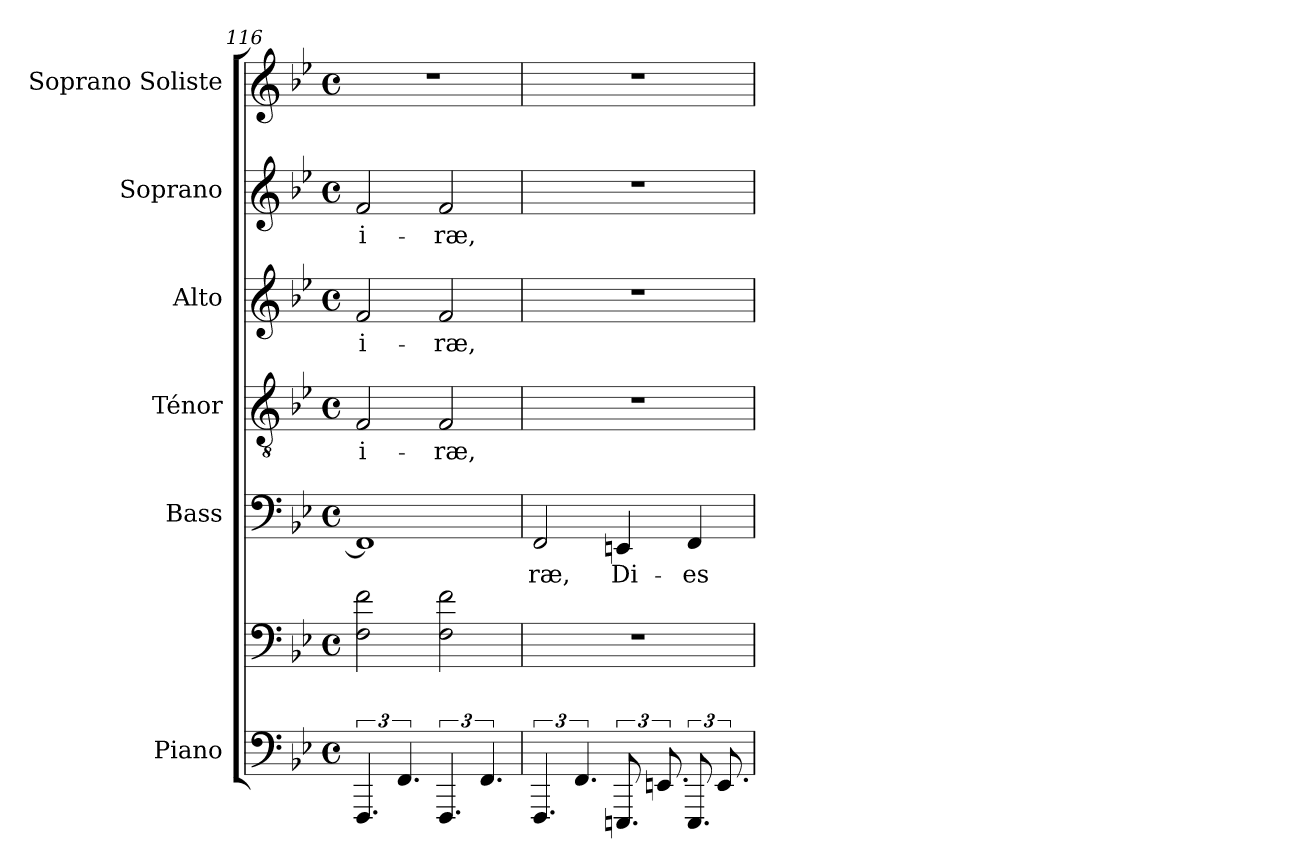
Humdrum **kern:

**kern	**kern	**kern	**text	**kern	**text	**kern	**text	**kern	**text	**kern
*part6	*part6	*part5	*part5	*part4	*part4	*part3	*part3	*part2	*part2	*part1
*staff7	*staff6	*staff5	*staff5	*staff4	*staff4	*staff3	*staff3	*staff2	*staff2	*staff1
*I"Piano	*	*I"Bass	*	*I"Ténor	*	*I"Alto	*	*I"Soprano	*	*I"Soprano Soliste
*I'Pno.	*	*I'B.	*	*I'T.	*	*I'A.	*	*I'S.	*	*
*clefF4	*clefF4	*clefF4	*	*clefGv2	*	*clefG2	*	*clefG2	*	*clefG2
*k[b-e-]	*k[b-e-]	*k[b-e-]	*	*k[b-e-]	*	*k[b-e-]	*	*k[b-e-]	*	*k[b-e-]
*M4/4	*M4/4	*M4/4	*	*M4/4	*	*M4/4	*	*M4/4	*	*M4/4
*met(c)	*met(c)	*met(c)	*	*met(c)	*	*met(c)	*	*met(c)	*	*met(c)
=116	=116	=116	=116	=116	=116	=116	=116	=116	=116	=116
6.FFF/	2F\ 2f\	1FF]	.	2F/	i-	2f/	i-	2f/	i-	1r
6.FF/	.	.	.	.	.	.	.	.	.	.
6.FFF/	2F\ 2f\	.	.	2F/	-ræ,	2f/	-ræ,	2f/	-ræ,	.
6.FF/	.	.	.	.	.	.	.	.	.	.
=117	=117	=117	=117	=117	=117	=117	=117	=117	=117	=117
6.FFF/	1r	2FF/	-ræ,	1r	.	1r	.	1r	.	1r
6.FF/	.	.	.	.	.	.	.	.	.	.
12.EEEn/	.	4EEn/	Di-	.	.	.	.	.	.	.
12.EEn/	.	.	.	.	.	.	.	.	.	.
12.EEE/	.	4FF/	-es	.	.	.	.	.	.	.
12.EE/	.	.	.	.	.	.	.	.	.	.
=	=	=	=	=	=	=	=	=	=	=
*-	*-	*-	*-	*-	*-	*-	*-	*-	*-	*-
